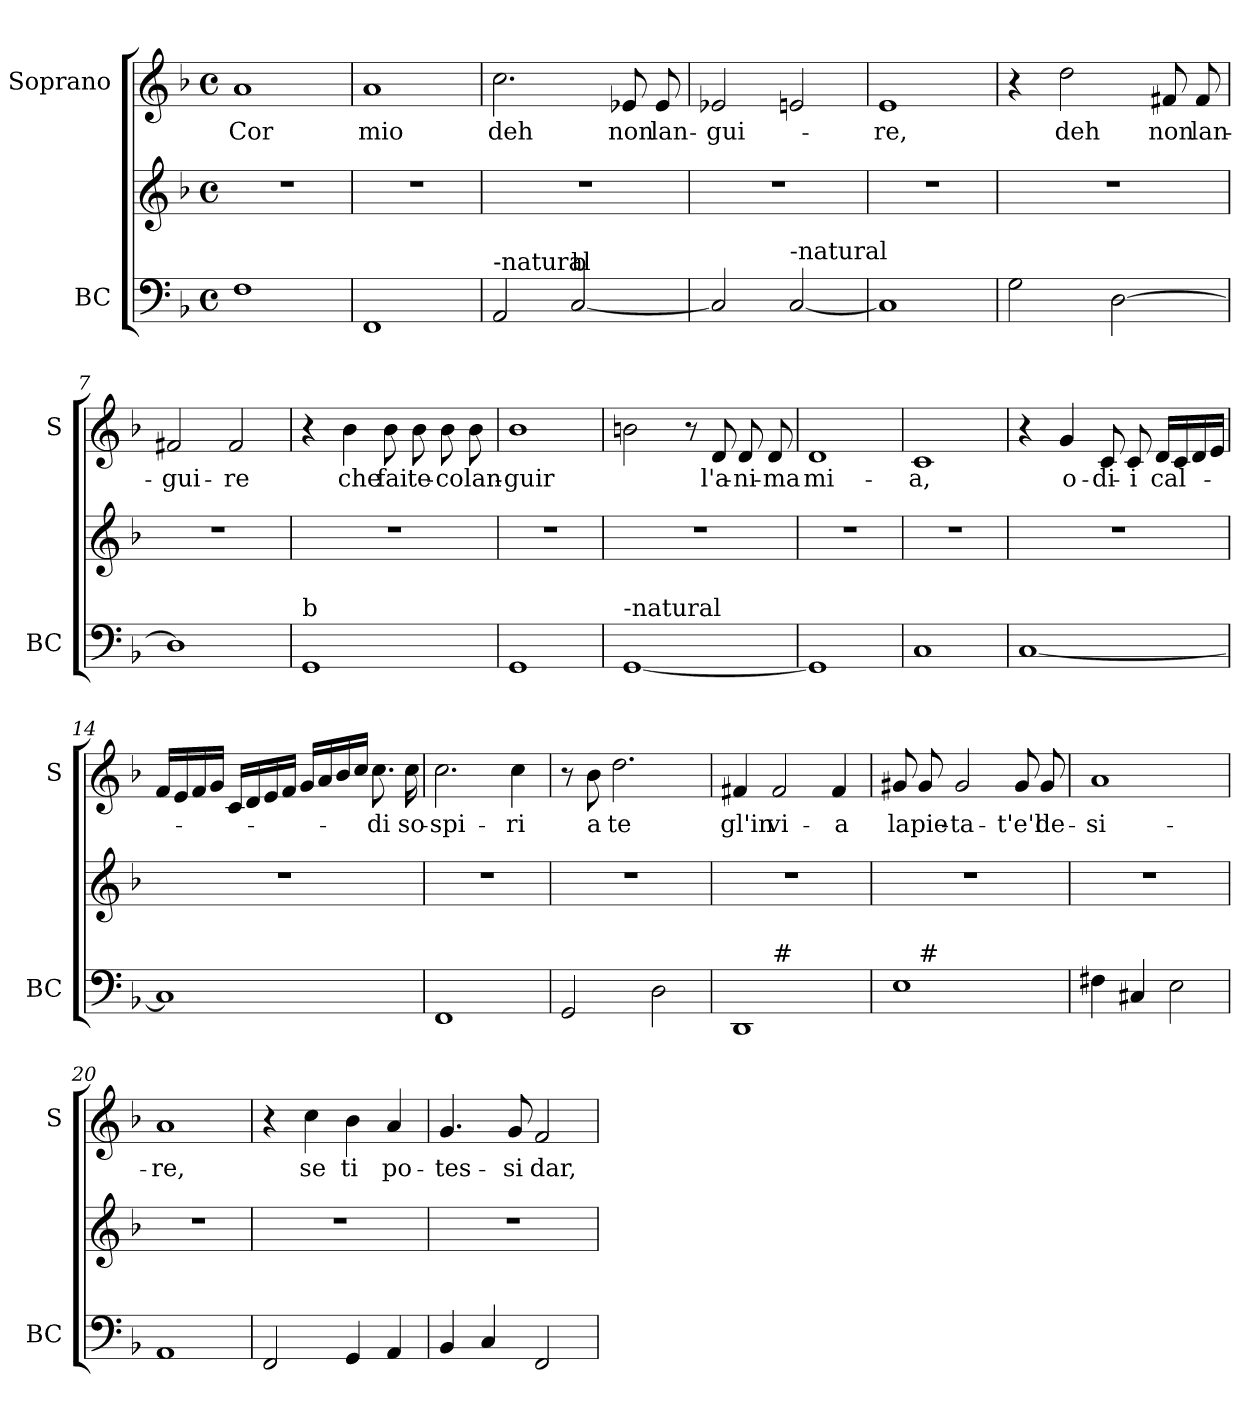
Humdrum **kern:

**kern	**kern	**kern	**text
*part2	*part2	*part1	*part1
*staff3	*staff2	*staff1	*staff1
*I"BC	*	*I"Soprano	*
*I'BC	*	*I'S	*
*clefF4	*clefG2	*clefG2	*
*k[b-]	*k[b-]	*k[b-]	*
*F:	*F:	*F:	*
*M4/4	*M4/4	*M4/4	*
*met(c)	*met(c)	*met(c)	*
=1	=1	=1	=1
!	!	!	!LO:LY:b
1F	1r	1a	Cor
=2	=2	=2	=2
!	!	!	!LO:LY:b
1FF	1r	1a	mio
=3	=3	=3	=3
!LO:TX:a:t=-natural	!	!	!
!	!	!	!LO:LY:b
2AA/	1r	2.cc\	deh
!LO:TX:a:t=b	!	!	!
[2C/	.	.	.
!	!	!	!LO:LY:b
.	.	8e-X/	non
!	!	!	!LO:LY:b
.	.	8e-/	lan-
=4	=4	=4	=4
!	!	!	!LO:LY:b
2C/]	1r	2e-X/	-gui-
!LO:TX:a:t=-natural	!	!	!
[2C/	.	2en/	.
=5	=5	=5	=5
!	!	!	!LO:LY:b
1C]	1r	1e	-re,
!!LO:LB:g=z
=6	=6	=6	=6
2G\	1r	4r	.
!	!	!	!LO:LY:b
.	.	2dd\	deh
[2D\	.	.	.
!	!	!	!LO:LY:b
.	.	8f#X/	non
!	!	!	!LO:LY:b
.	.	8f#/	lan-
=7	=7	=7	=7
!	!	!	!LO:LY:b
1D]	1r	2f#X/	-gui-
!	!	!	!LO:LY:b
.	.	2f#/	-re
=8	=8	=8	=8
!LO:TX:a:t=b	!	!	!
1GG	1r	4r	.
!	!	!	!LO:LY:b
.	.	4b-\	che
!	!	!	!LO:LY:b
.	.	8b-\	fai
!	!	!	!LO:LY:b
.	.	8b-\	te-
!	!	!	!LO:LY:b
.	.	8b-\	-co
!	!	!	!LO:LY:b
.	.	8b-\	lan-
=9	=9	=9	=9
!	!	!	!LO:LY:b
1GG	1r	1b-	-guir
=10	=10	=10	=10
!LO:TX:a:t=-natural	!	!	!
[1GG	1r	2bn\	.
.	.	8r	.
!	!	!	!LO:LY:b
.	.	8d/	l'a-
!	!	!	!LO:LY:b
.	.	8d/	-ni-
!	!	!	!LO:LY:b
.	.	8d/	-ma
!!LO:LB:g=z
=11	=11	=11	=11
!	!	!	!LO:LY:b
1GG]	1r	1d	mi-
=12	=12	=12	=12
!	!	!	!LO:LY:b
1C	1r	1c	-a,
=13	=13	=13	=13
[1C	1r	4r	.
!	!	!	!LO:LY:b
.	.	4g/	o-
!	!	!	!LO:LY:b
.	.	8c/	-di-
!	!	!	!LO:LY:b
.	.	8c/	-i
!	!	!	!LO:LY:b
.	.	16d/LL	cal-
.	.	16c/	.
.	.	16d/	.
.	.	16e/JJ	.
=14	=14	=14	=14
1C]	1r	16f/LL	.
.	.	16e/	.
.	.	16f/	.
.	.	16g/JJ	.
.	.	16c/LL	.
.	.	16d/	.
.	.	16e/	.
.	.	16f/JJ	.
.	.	16g/LL	.
.	.	16a/	.
.	.	16b-/	.
.	.	16cc/JJ	.
!	!	!	!LO:LY:b
.	.	8.cc\	-di
!	!	!	!LO:LY:b
.	.	16cc\	so-
=15	=15	=15	=15
!	!	!	!LO:LY:b
1FF	1r	2.cc\	-spi-
!	!	!	!LO:LY:b
.	.	4cc\	-ri
!!LO:PB:g=z
=16	=16	=16	=16
2GG/	1r	8r	.
!	!	!	!LO:LY:b
.	.	8b-\	a
!	!	!	!LO:LY:b
.	.	2.dd\	te
2D\	.	.	.
=17	=17	=17	=17
!	!	!	!LO:LY:b
*^	*	*	*
1DD	4ryy	1r	4f#X/	gl'in
!	!LO:TX:a:t=#	!	!	!
!	!	!	!	!LO:LY:b
.	2.ryy	.	2f#/	vi-
!	!	!	!	!LO:LY:b
.	.	.	4f#/	-a
=18	=18	=18	=18	=18
!	!	!	!	!LO:LY:b
1E	8ryy	1r	8g#X/	la
!	!LO:TX:a:t=#	!	!	!
!	!	!	!	!LO:LY:b
.	2..ryy	.	8g#/	pie-
!	!	!	!	!LO:LY:b
.	.	.	2g#/	-ta-
!	!	!	!	!LO:LY:b
.	.	.	8g#/	-t'e'l
!	!	!	!	!LO:LY:b
.	.	.	8g#/	de-
=19	=19	=19	=19	=19
!	!	!	!	!LO:LY:b
*v	*v	*	*	*
4F#X\	1r	1a	-si-
4C#X/	.	.	.
2E\	.	.	.
=20	=20	=20	=20
!	!	!	!LO:LY:b
1AA	1r	1a	-re,
!!LO:LB:g=z
=21	=21	=21	=21
2FF/	1r	4r	.
!	!	!	!LO:LY:b
.	.	4cc\	se
!	!	!	!LO:LY:b
4GG/	.	4b-\	ti
!	!	!	!LO:LY:b
4AA/	.	4a/	po-
=22	=22	=22	=22
!	!	!	!LO:LY:b
4BB-/	1r	4.g/	-tes-
4C/	.	.	.
!	!	!	!LO:LY:b
.	.	8g/	-si
!	!	!	!LO:LY:b
2FF/	.	2f/	dar,
=	=	=	=
*-	*-	*-	*-
